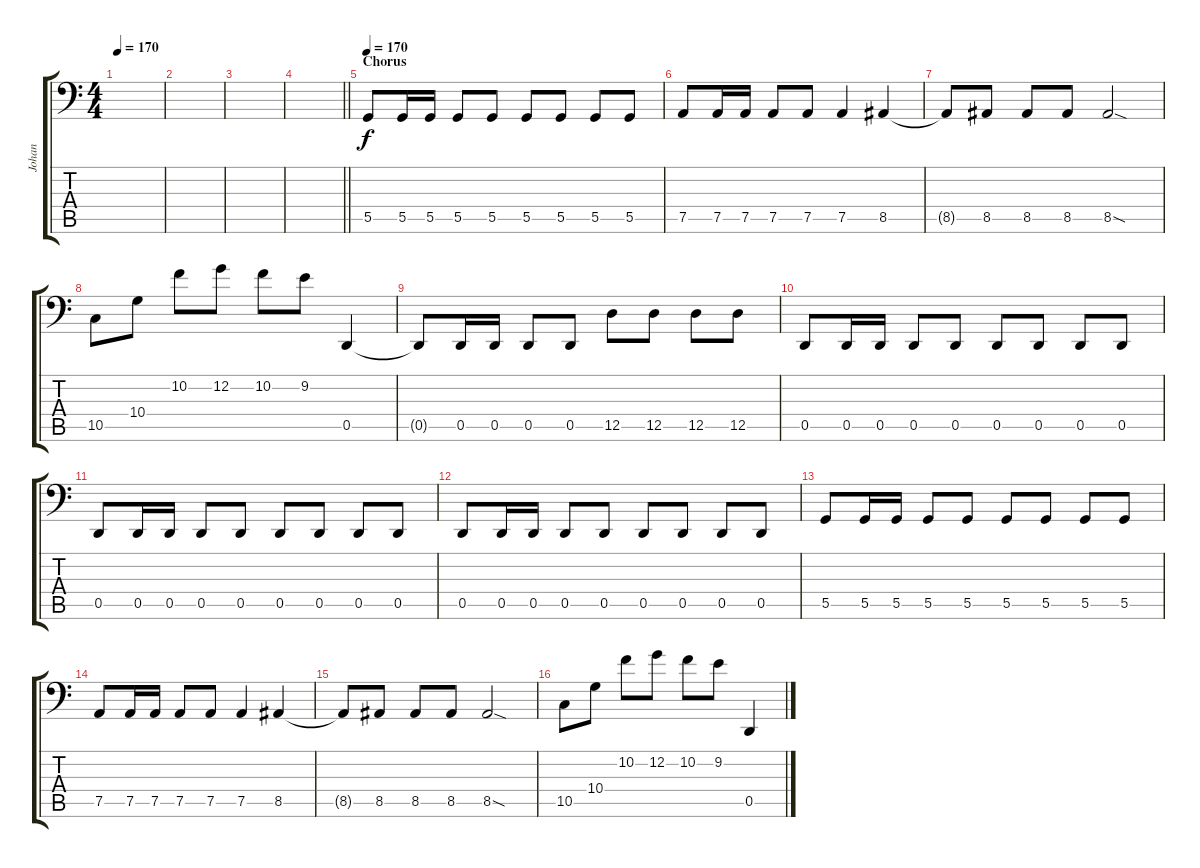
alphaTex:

\track ("Johan" "Johan") {instrument electricbassfinger}
\staff {score tabs}
\tuning (C3 G2 D2 A1 D1 B0) {hide}
\ts (4 4)
\tempo 170
\clef f4
\ks c
|
|
|
\barLineRight lightlight
|
\section ("" "Chorus")
\tempo 170
5.5.8 5.5.16 5.5.16 5.5.8 5.5.8 5.5.8 5.5.8 5.5.8 5.5.8 |
7.5.8 7.5.16 7.5.16 7.5.8 7.5.8 7.5.4 8.5.4 |
8.5{t}.8 8.5.8 8.5.8 8.5.8 8.5{sod}.2 |
10.5.8 10.4.8 10.2.8 12.2.8 10.2.8 9.2.8 0.5.4 |
0.5{t}.8 0.5.16 0.5.16 0.5.8 0.5.8 12.5.8 12.5.8 12.5.8 12.5.8 |
0.5.8 0.5.16 0.5.16 0.5.8 0.5.8 0.5.8 0.5.8 0.5.8 0.5.8 |
0.5.8 0.5.16 0.5.16 0.5.8 0.5.8 0.5.8 0.5.8 0.5.8 0.5.8 |
0.5.8 0.5.16 0.5.16 0.5.8 0.5.8 0.5.8 0.5.8 0.5.8 0.5.8 |
5.5.8 5.5.16 5.5.16 5.5.8 5.5.8 5.5.8 5.5.8 5.5.8 5.5.8 |
7.5.8 7.5.16 7.5.16 7.5.8 7.5.8 7.5.4 8.5.4 |
8.5{t}.8 8.5.8 8.5.8 8.5.8 8.5{sod}.2 |
10.5.8 10.4.8 10.2.8 12.2.8 10.2.8 9.2.8 0.5.4
